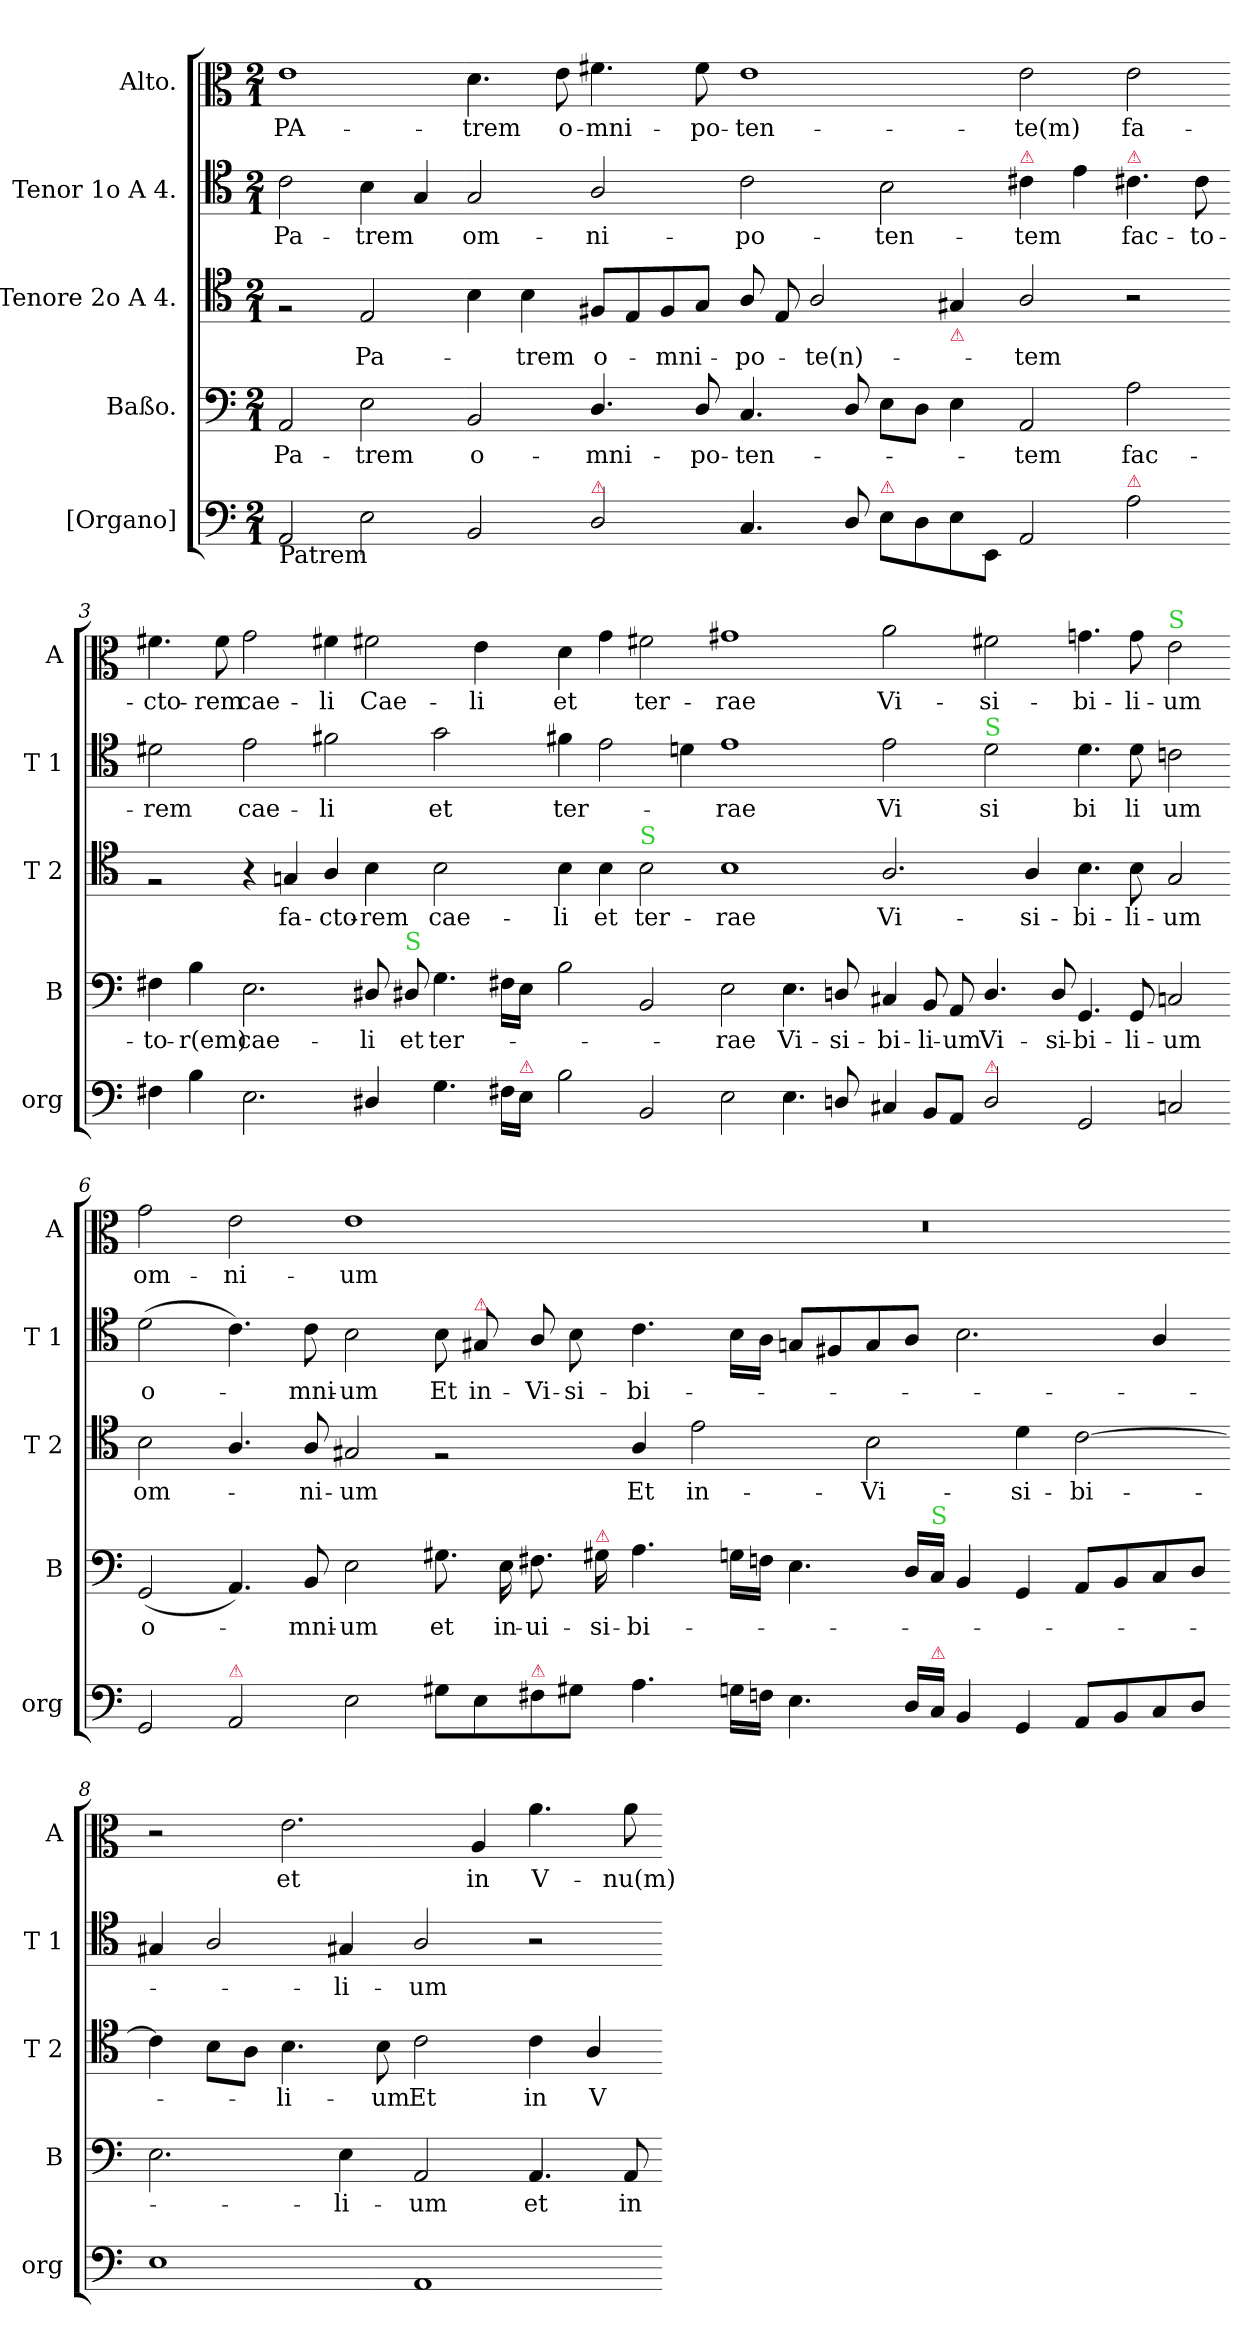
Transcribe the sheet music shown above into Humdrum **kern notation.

**kern	**kern	**text	**kern	**text	**kern	**text	**kern	**text
*part5	*part4	*part4	*part3	*part3	*part2	*part2	*part1	*part1
*staff5	*staff4	*staff4	*staff3	*staff3	*staff2	*staff2	*staff1	*staff1
*I"[Organo]	*I"Baßo.	*	*I"Tenore 2o A 4.	*	*I"Tenor 1o A 4.	*	*I"Alto.	*
*I'org	*I'B	*	*I'T 2	*	*I'T 1	*	*I'A	*
*clefF4	*clefF4	*	*clefC4	*	*clefC4	*	*clefC3	*
*k[]	*k[]	*	*k[]	*	*k[]	*	*k[]	*
*M2/1	*M2/1	*	*M2/1	*	*M2/1	*	*M2/1	*
=1	=1	=1	=1	=1	=1	=1	=1	=1
!LO:TX:b:t=Patrem	!	!	!	!	!	!	!	!
2AA/	2AA/	Pa-	2rF	.	2c\	Pa-	1e	PA-
2E\	2E\	-trem	2E/	Pa-	4B\	-trem	.	.
.	.	.	.	.	4G/	.	.	.
2BB/	2BB/	o-	4B\	.	2G/	om-	4.d\	-trem
.	.	.	4B\	-trem	.	.	.	.
.	.	.	.	.	.	.	8e\	o-
!LO:TX:a:color=crimson:t=⚠	!	!	!	!	!	!	!	!
2D/	4.D/	-mni-	8F#X/L	o-	2A/	-ni-	4.f#X\	-mni-
.	.	.	8E/	.	.	.	.	.
.	.	.	8F#/	-mni-	.	.	.	.
.	8D/	-po-	8G/J	.	.	.	8f#\	-po-
=2-	=2-	=2-	=2-	=2-	=2-	=2-	=2-	=2-
4.C/	4.C/	-ten-	8A/	-po-	2c\	-po-	1e	-ten-
.	.	.	8E/	.	.	.	.	.
.	.	.	2A/	-te(n)-	.	.	.	.
8D/	8D/	.	.	.	.	.	.	.
!LO:TX:a:color=crimson:t=⚠	!	!	!	!	!	!	!	!
8E\L	8E\L	.	.	.	2B\	-ten-	.	.
8D\	8D\J	.	.	.	.	.	.	.
!	!	!	!LO:TX:b:color=crimson:t=⚠	!	!	!	!	!
8E\	4E\	.	4G#X/	.	.	.	.	.
8EE/J	.	.	.	.	.	.	.	.
!	!	!	!	!	!LO:TX:a:color=crimson:t=⚠	!	!	!
2AA/	2AA/	-tem	2A/	-tem	4c#X\	-tem	2e\	-te(m)
.	.	.	.	.	4e\	.	.	.
!	!	!	!	!	!LO:TX:a:color=crimson:t=⚠	!	!	!
!LO:TX:a:color=crimson:t=⚠	!	!	!	!	!	!	!	!
2A\	2A\	fac-	2r	.	4.c#X\	fac-	2e\	fa-
.	.	.	.	.	8c#\	-to-	.	.
=3-	=3-	=3-	=3-	=3-	=3-	=3-	=3-	=3-
4F#X\	4F#X\	-to-	2rF	.	2d#X\	-rem	4.f#X\	-cto-
4B\	4B\	-r(em)	.	.	.	.	.	.
.	.	.	.	.	.	.	8f#\	-rem
2.E\	2.E\	cae-	4r	.	2e\	cae-	2g\	cae-
.	.	.	4Gn/	fa-	.	.	.	.
.	.	.	4A/	-cto-	2f#X\	li	4f#X\	-li
4D#X/	8D#X/	-li	4B\	-rem	.	.	2f#X\	Cae-
!	!LO:TX:a:color=limegreen:t=S	!	!	!	!	!	!	!
.	8D#X/	et	.	.	.	.	.	.
4.G\	4.G\	ter-	2B\	cae-	2g\	et	.	.
.	.	.	.	.	.	.	4e\	-li
16F#X\LL	16F#X\LL	.	.	.	.	.	.	.
!LO:TX:a:color=crimson:t=⚠	!	!	!	!	!	!	!	!
16E\JJ	16E\JJ	.	.	.	.	.	.	.
=4-	=4-	=4-	=4-	=4-	=4-	=4-	=4-	=4-
2B\	2B\	.	4B\	-li	4f#X\	ter-	4d\	et
.	.	.	4B\	et	2e\	.	4g\	.
!	!	!	!LO:TX:a:color=limegreen:t=S	!	!	!	!	!
2BB/	2BB/	.	2B\	ter-	.	.	2f#X\	ter-
.	.	.	.	.	4dn\	.	.	.
2E\	2E\	-rae	1B	-rae	1e	-rae	1g#X	-rae
4.E\	4.E\	Vi-	.	.	.	.	.	.
8Dn/	8Dn/	-si-	.	.	.	.	.	.
=5-	=5-	=5-	=5-	=5-	=5-	=5-	=5-	=5-
4C#X/	4C#X/	-bi-	2.A/	Vi-	2e\	Vi	2a\	Vi-
8BB/L	8BB/	-li-	.	.	.	.	.	.
8AA/J	8AA/	-um	.	.	.	.	.	.
!	!	!	!	!	!LO:TX:a:color=limegreen:t=S	!	!	!
!LO:TX:a:color=crimson:t=⚠	!	!	!	!	!	!	!	!
2D/	4.D/	Vi-	.	.	2d\	si	2f#X\	-si-
.	.	.	4A/	-si-	.	.	.	.
.	8D/	-si-	.	.	.	.	.	.
2GG/	4.GG/	-bi-	4.B\	-bi-	4.d\	bi	4.gn\	-bi-
.	8GG/	-li-	8B\	-li-	8d\	li	8g\	-li-
!	!	!	!	!	!	!	!LO:TX:a:color=limegreen:t=S	!
2Cn/	2Cn/	-um	2G/	-um	2cn\	um	2e\	-um
=6-	=6-	=6-	=6-	=6-	=6-	=6-	=6-	=6-
2GG/	(2GG/	o-	2B\	om-	(2d\	o-	2g\	om-
!LO:TX:a:color=crimson:t=⚠	!	!	!	!	!	!	!	!
2AA/	4.AA/)	.	4.A/	.	4.c\)	.	2e\	-ni-
.	8BB/	-mni-	8A/	-ni-	8c\	-mni-	.	.
2E\	2E\	-um	2G#X/	-um	2B\	-um	1e	-um
8G#X\L	8.G#X\	et	2rF	.	8B\	Et	.	.
!	!	!	!	!	!LO:TX:a:color=crimson:t=⚠	!	!	!
8E\	.	.	.	.	8G#X/	in-	.	.
.	16E\	in-	.	.	.	.	.	.
!LO:TX:a:color=crimson:t=⚠	!	!	!	!	!	!	!	!
8F#X\	8.F#X\	-ui-	.	.	8A/	-Vi-	.	.
8G#X\J	.	.	.	.	8B\	-si-	.	.
!	!LO:TX:a:color=crimson:t=⚠	!	!	!	!	!	!	!
.	16G#X\	-si-	.	.	.	.	.	.
=7-	=7-	=7-	=7-	=7-	=7-	=7-	=7-	=7-
4.A\	4.A\	-bi-	4A/	Et	4.c\	-bi-	0r	.
.	.	.	2e\	in-	.	.	.	.
16Gn\LL	16Gn\LL	.	.	.	16B\LL	.	.	.
16Fn\JJ	16Fn\JJ	.	.	.	16A\JJ	.	.	.
4.E\	4.E\	.	.	.	8Gn/L	.	.	.
.	.	.	.	.	8F#X/	.	.	.
.	.	.	2B\	-Vi-	8G/	.	.	.
16D/LL	16D/LL	.	.	.	8A/J	.	.	.
!	!LO:TX:a:color=limegreen:t=S	!	!	!	!	!	!	!
!LO:TX:a:color=crimson:t=⚠	!	!	!	!	!	!	!	!
16C/JJ	16C/JJ	.	.	.	.	.	.	.
4BB/	4BB/	.	.	.	2.B\	.	.	.
4GG/	4GG/	.	4d\	si-	.	.	.	.
8AA/L	8AA/L	.	[2c\	-bi-	.	.	.	.
8BB/	8BB/	.	.	.	.	.	.	.
8C/	8C/	.	.	.	4A/	.	.	.
8D/J	8D/J	.	.	.	.	.	.	.
=8-	=8-	=8-	=8-	=8-	=8-	=8-	=8-	=8-
1E	2.E\	.	4c\]	.	4G#X/	.	2r	.
.	.	.	8B\L	.	2A/	.	.	.
.	.	.	8A\J	.	.	.	.	.
.	.	.	4.B\	-li-	.	.	2.e\	et
.	4E\	-li-	.	.	4G#X/	-li-	.	.
.	.	.	8B\	-um	.	.	.	.
1AA	2AA/	-um	2c\	Et	2A/	-um	.	.
.	.	.	.	.	.	.	4A/	in
.	4.AA/	et	4c\	in	2r	.	4.a\	V-
.	.	.	4A/	V-	.	.	.	.
.	8AA/	in	.	.	.	.	8a\	-nu(m)
=-	=-	=-	=-	=-	=-	=-	=-	=-
*-	*-	*-	*-	*-	*-	*-	*-	*-
